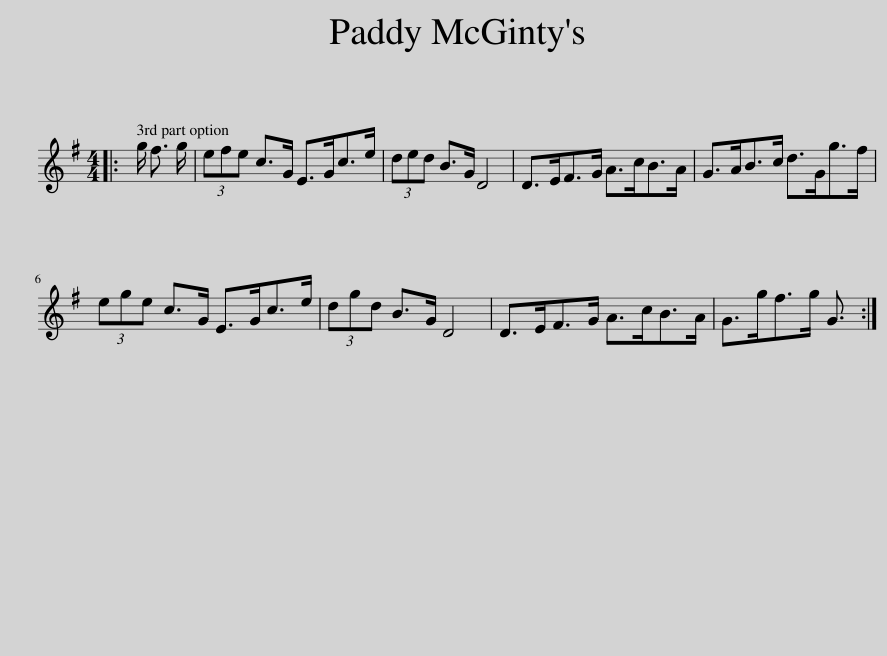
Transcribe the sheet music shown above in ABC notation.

X:1
L:1/8
M:4/4
I:linebreak $
K:G
V:1 treble
V:1
|: g/ f3/2 g/ | (3efe c>G E>Gc>e | (3ded B>G D4 | D>EF>G A>cB>A | G>AB>c d>Gg>f |$ %5
 (3ege c>G E>Gc>e | (3dgd B>G D4 | D>EF>G A>cB>A | G>gf>g G3/2 :| %9
